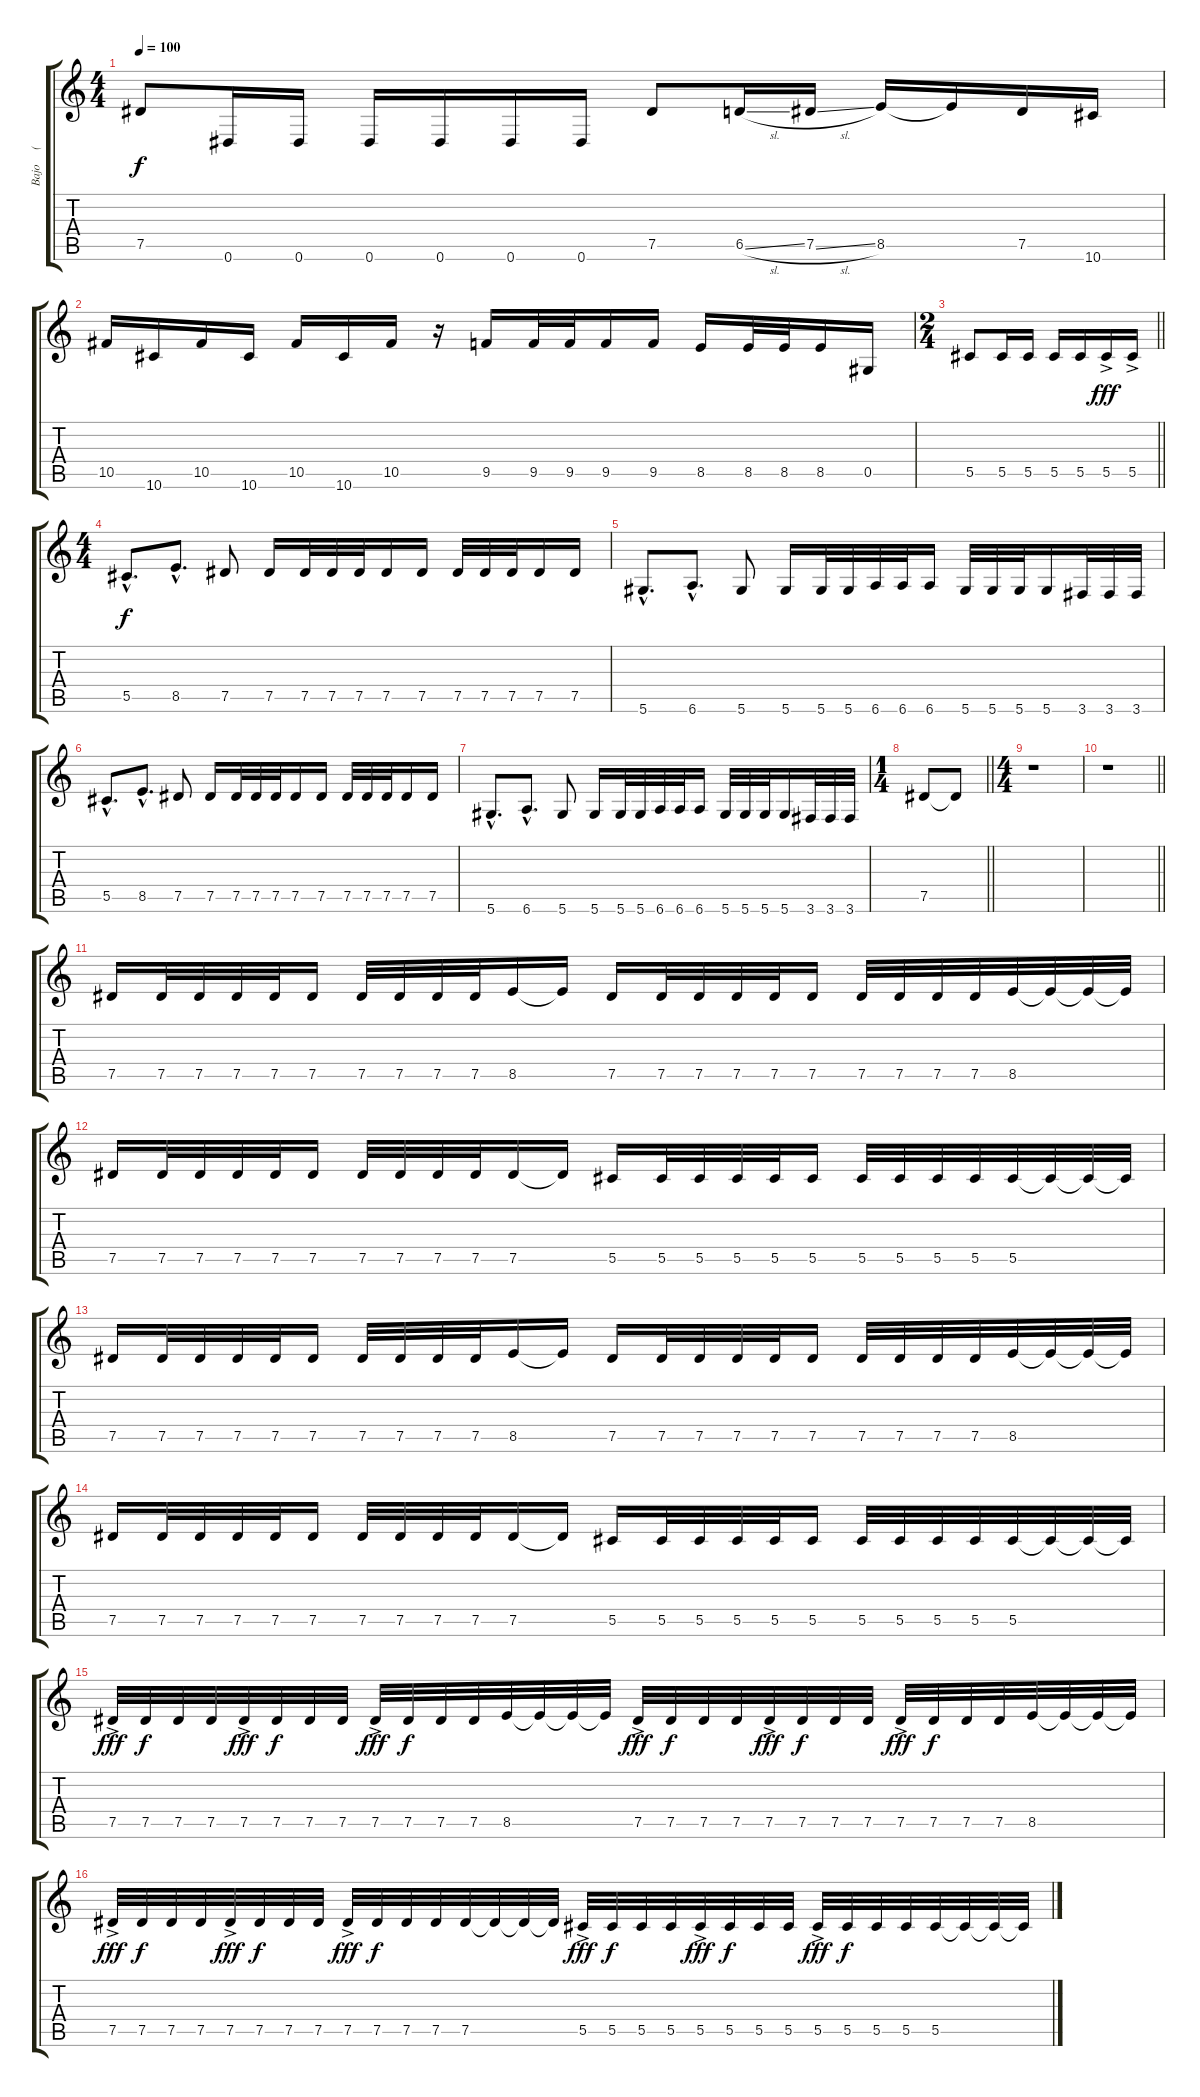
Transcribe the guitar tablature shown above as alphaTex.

\track ("Bajo     (Rodrigo)" "Bajo     (") {instrument electricbasspick}
\staff {score tabs}
\tuning (Eb4 Bb3 Gb3 Db3 Ab2 Eb2) {hide}
\ts (4 4)
\tempo 100
\clef g2
\ks c
7.5.8{dy f} 0.6.16 0.6.16 0.6.16 0.6.16 0.6.16 0.6.16 7.5.8 6.5{sl}.16 7.5{sl}.16 8.5.16 8.5{t}.16 7.5.16 10.6.16 |
10.5.16 10.6.16 10.5.16 10.6.16 10.5.16 10.6.16 10.5.16 r.16 9.5.16 9.5.32 9.5.32 9.5.16 9.5.16 8.5.16 8.5.32 8.5.32 8.5.16 0.5.16 |
\ts (2 4)
\barLineRight lightlight
5.5.8 5.5.16 5.5.16 5.5.16 5.5.16 5.5{ac}.16{dy fff} 5.5{ac}.16 |
\ts (4 4)
5.5{hac}.8{d dy f} 8.5{hac}.8{d} 7.5.8 7.5.16 7.5.32 7.5.32 7.5.32 7.5.16 7.5.16 7.5.32 7.5.32 7.5.32 7.5.16 7.5.16 |
5.6{hac}.8{d} 6.6{hac}.8{d} 5.6.8 5.6.16 5.6.32 5.6.32 6.6.32 6.6.32 6.6.16 5.6.32 5.6.32 5.6.32 5.6.16 3.6.32 3.6.32 3.6.32 |
5.5{hac}.8{d} 8.5{hac}.8{d} 7.5.8 7.5.16 7.5.32 7.5.32 7.5.32 7.5.16 7.5.16 7.5.32 7.5.32 7.5.32 7.5.16 7.5.16 |
5.6{hac}.8{d} 6.6{hac}.8{d} 5.6.8 5.6.16 5.6.32 5.6.32 6.6.32 6.6.32 6.6.16 5.6.32 5.6.32 5.6.32 5.6.16 3.6.32 3.6.32 3.6.32 |
\ts (1 4)
\barLineRight lightlight
7.5.8 7.5{t}.8 |
\ts (4 4)
r.1 |
\barLineRight lightlight
r.1 |
7.5.16 7.5.32 7.5.32 7.5.32 7.5.32 7.5.16 7.5.32 7.5.32 7.5.32 7.5.32 8.5.16 8.5{t}.16 7.5.16 7.5.32 7.5.32 7.5.32 7.5.32 7.5.16 7.5.32 7.5.32 7.5.32 7.5.32 8.5.32 8.5{t}.32 8.5{t}.32 8.5{t}.32 |
7.5.16 7.5.32 7.5.32 7.5.32 7.5.32 7.5.16 7.5.32 7.5.32 7.5.32 7.5.32 7.5.16 7.5{t}.16 5.5.16 5.5.32 5.5.32 5.5.32 5.5.32 5.5.16 5.5.32 5.5.32 5.5.32 5.5.32 5.5.32 5.5{t}.32 5.5{t}.32 5.5{t}.32 |
7.5.16 7.5.32 7.5.32 7.5.32 7.5.32 7.5.16 7.5.32 7.5.32 7.5.32 7.5.32 8.5.16 8.5{t}.16 7.5.16 7.5.32 7.5.32 7.5.32 7.5.32 7.5.16 7.5.32 7.5.32 7.5.32 7.5.32 8.5.32 8.5{t}.32 8.5{t}.32 8.5{t}.32 |
7.5.16 7.5.32 7.5.32 7.5.32 7.5.32 7.5.16 7.5.32 7.5.32 7.5.32 7.5.32 7.5.16 7.5{t}.16 5.5.16 5.5.32 5.5.32 5.5.32 5.5.32 5.5.16 5.5.32 5.5.32 5.5.32 5.5.32 5.5.32 5.5{t}.32 5.5{t}.32 5.5{t}.32 |
7.5{ac}.32{dy fff} 7.5.32{dy f} 7.5.32 7.5.32 7.5{ac}.32{dy fff} 7.5.32{dy f} 7.5.32 7.5.32 7.5{ac}.32{dy fff} 7.5.32{dy f} 7.5.32 7.5.32 8.5.32 8.5{t}.32 8.5{t}.32 8.5{t}.32 7.5{ac}.32{dy fff} 7.5.32{dy f} 7.5.32 7.5.32 7.5{ac}.32{dy fff} 7.5.32{dy f} 7.5.32 7.5.32 7.5{ac}.32{dy fff} 7.5.32{dy f} 7.5.32 7.5.32 8.5.32 8.5{t}.32 8.5{t}.32 8.5{t}.32 |
7.5{ac}.32{dy fff} 7.5.32{dy f} 7.5.32 7.5.32 7.5{ac}.32{dy fff} 7.5.32{dy f} 7.5.32 7.5.32 7.5{ac}.32{dy fff} 7.5.32{dy f} 7.5.32 7.5.32 7.5.32 7.5{t}.32 7.5{t}.32 7.5{t}.32 5.5{ac}.32{dy fff} 5.5.32{dy f} 5.5.32 5.5.32 5.5{ac}.32{dy fff} 5.5.32{dy f} 5.5.32 5.5.32 5.5{ac}.32{dy fff} 5.5.32{dy f} 5.5.32 5.5.32 5.5.32 5.5{t}.32 5.5{t}.32 5.5{t}.32
